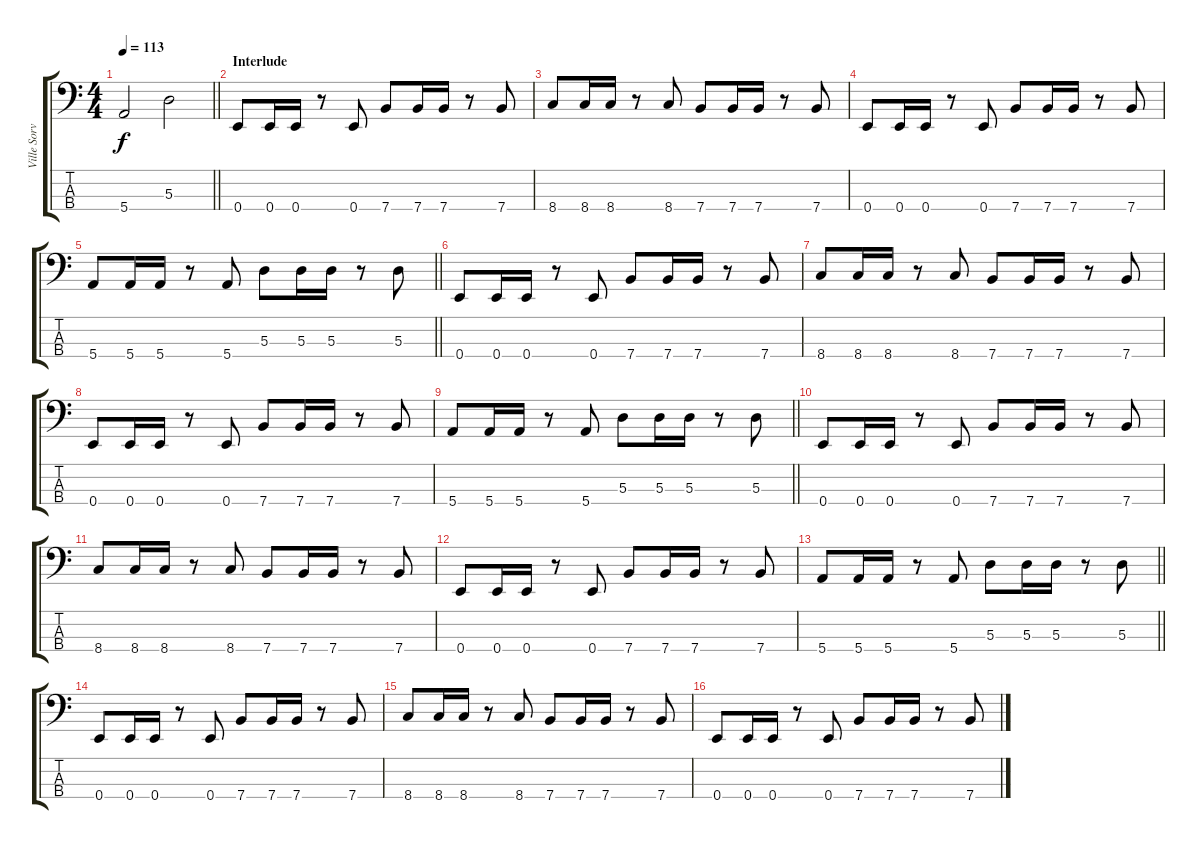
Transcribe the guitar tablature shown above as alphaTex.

\track ("Ville Sorvalli" "Ville Sorv") {instrument electricbassfinger}
\staff {score tabs}
\tuning (G2 D2 A1 E1) {hide}
\ts (4 4)
\tempo 113
\clef f4
\barLineRight lightlight
\ks c
5.4.2{dy f} 5.3.2 |
\section ("" "Interlude")
0.4.8 0.4.16 0.4.16 r.8 0.4.8 7.4.8 7.4.16 7.4.16 r.8 7.4.8 |
8.4.8 8.4.16 8.4.16 r.8 8.4.8 7.4.8 7.4.16 7.4.16 r.8 7.4.8 |
0.4.8 0.4.16 0.4.16 r.8 0.4.8 7.4.8 7.4.16 7.4.16 r.8 7.4.8 |
\barLineRight lightlight
5.4.8 5.4.16 5.4.16 r.8 5.4.8 5.3.8 5.3.16 5.3.16 r.8 5.3.8 |
0.4.8 0.4.16 0.4.16 r.8 0.4.8 7.4.8 7.4.16 7.4.16 r.8 7.4.8 |
8.4.8 8.4.16 8.4.16 r.8 8.4.8 7.4.8 7.4.16 7.4.16 r.8 7.4.8 |
0.4.8 0.4.16 0.4.16 r.8 0.4.8 7.4.8 7.4.16 7.4.16 r.8 7.4.8 |
\barLineRight lightlight
5.4.8 5.4.16 5.4.16 r.8 5.4.8 5.3.8 5.3.16 5.3.16 r.8 5.3.8 |
0.4.8 0.4.16 0.4.16 r.8 0.4.8 7.4.8 7.4.16 7.4.16 r.8 7.4.8 |
8.4.8 8.4.16 8.4.16 r.8 8.4.8 7.4.8 7.4.16 7.4.16 r.8 7.4.8 |
0.4.8 0.4.16 0.4.16 r.8 0.4.8 7.4.8 7.4.16 7.4.16 r.8 7.4.8 |
\barLineRight lightlight
5.4.8 5.4.16 5.4.16 r.8 5.4.8 5.3.8 5.3.16 5.3.16 r.8 5.3.8 |
0.4.8 0.4.16 0.4.16 r.8 0.4.8 7.4.8 7.4.16 7.4.16 r.8 7.4.8 |
8.4.8 8.4.16 8.4.16 r.8 8.4.8 7.4.8 7.4.16 7.4.16 r.8 7.4.8 |
0.4.8 0.4.16 0.4.16 r.8 0.4.8 7.4.8 7.4.16 7.4.16 r.8 7.4.8
